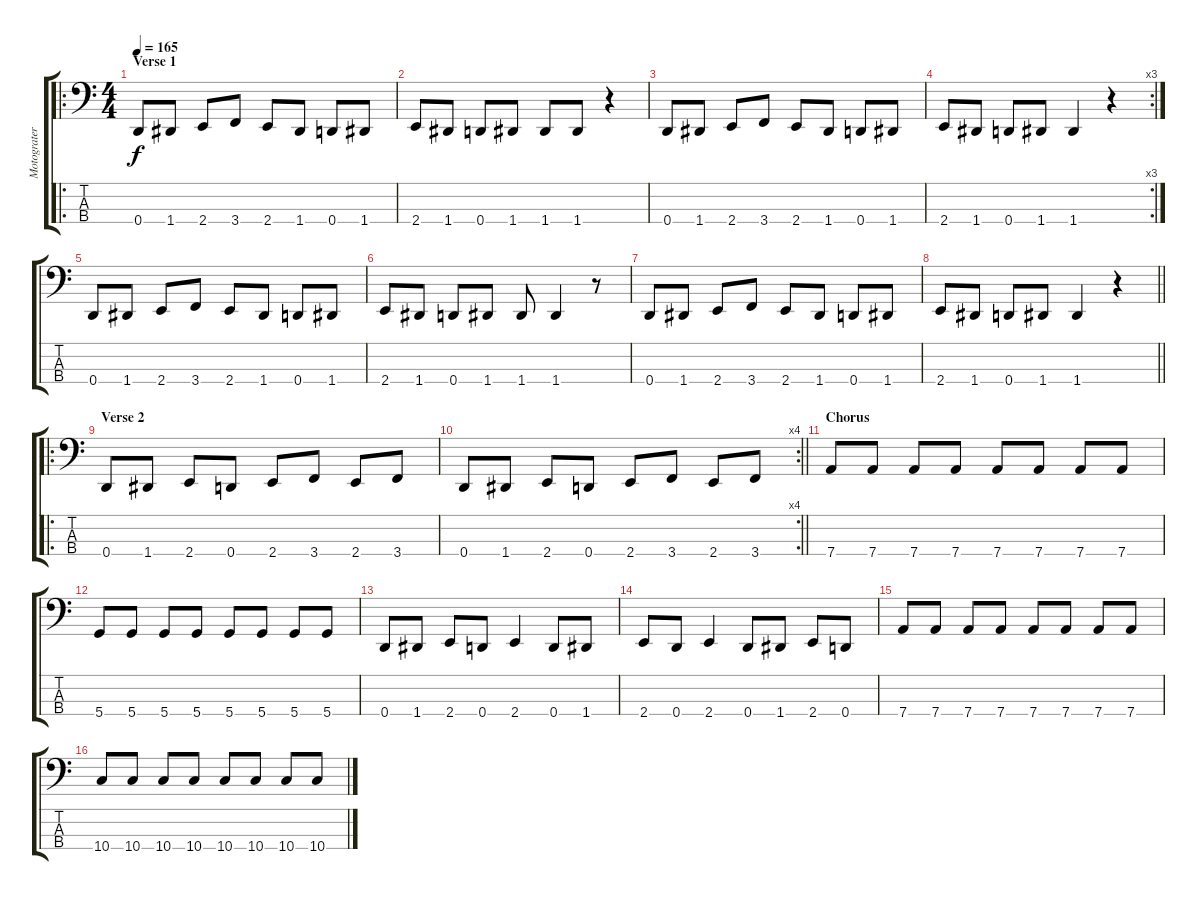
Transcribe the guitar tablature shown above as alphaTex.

\track ("Motograter" "Motograter") {instrument electricbassfinger}
\staff {score tabs}
\tuning (G2 D2 A1 D1) {hide}
\ro
\ts (4 4)
\section ("" "Verse 1")
\tempo 165
\clef f4
\ks c
0.4.8{dy f} 1.4.8 2.4.8 3.4.8 2.4.8 1.4.8 0.4.8 1.4.8 |
2.4.8 1.4.8 0.4.8 1.4.8 1.4.8 1.4.8 r.4 |
0.4.8 1.4.8 2.4.8 3.4.8 2.4.8 1.4.8 0.4.8 1.4.8 |
\rc 3
2.4.8 1.4.8 0.4.8 1.4.8 1.4.4 r.4 |
0.4.8 1.4.8 2.4.8 3.4.8 2.4.8 1.4.8 0.4.8 1.4.8 |
2.4.8 1.4.8 0.4.8 1.4.8 1.4.8 1.4.4 r.8 |
0.4.8 1.4.8 2.4.8 3.4.8 2.4.8 1.4.8 0.4.8 1.4.8 |
\barLineRight lightlight
2.4.8 1.4.8 0.4.8 1.4.8 1.4.4 r.4 |
\ro
\section ("" "Verse 2")
0.4.8 1.4.8 2.4.8 0.4.8 2.4.8 3.4.8 2.4.8 3.4.8 |
\rc 4
\barLineRight lightlight
0.4.8 1.4.8 2.4.8 0.4.8 2.4.8 3.4.8 2.4.8 3.4.8 |
\section ("" "Chorus")
7.4.8 7.4.8 7.4.8 7.4.8 7.4.8 7.4.8 7.4.8 7.4.8 |
5.4.8 5.4.8 5.4.8 5.4.8 5.4.8 5.4.8 5.4.8 5.4.8 |
0.4.8 1.4.8 2.4.8 0.4.8 2.4.4 0.4.8 1.4.8 |
2.4.8 0.4.8 2.4.4 0.4.8 1.4.8 2.4.8 0.4.8 |
7.4.8 7.4.8 7.4.8 7.4.8 7.4.8 7.4.8 7.4.8 7.4.8 |
10.4.8 10.4.8 10.4.8 10.4.8 10.4.8 10.4.8 10.4.8 10.4.8
